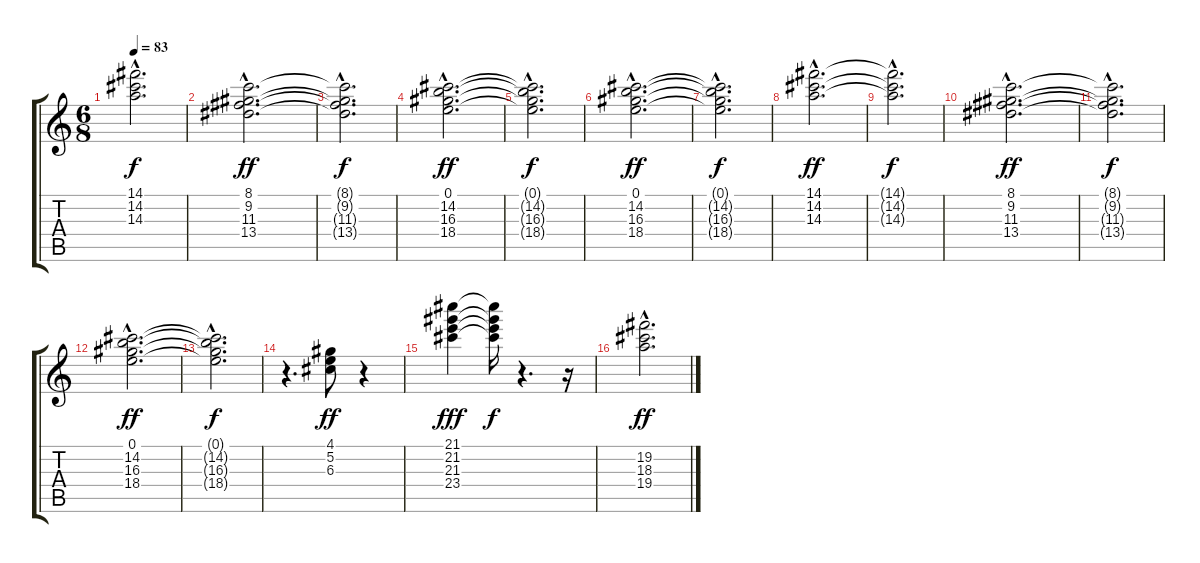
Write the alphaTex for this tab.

\track "" {instrument electricbassfinger}
\staff {score tabs}
\tuning (E4 B3 G3 D3 A2 E2) {hide}
\ts (6 8)
\tempo 83
\clef g2
\ks c
(14.1{hac t} 14.2{hac t} 14.3{hac t}).2{d dy f} |
(8.1{hac} 9.2{hac} 11.3{hac} 13.4{hac}).2{d dy ff} |
(8.1{hac t} 9.2{hac t} 11.3{hac t} 13.4{hac t}).2{d dy f} |
(0.1{hac} 14.2{hac} 16.3{hac} 18.4{hac}).2{d dy ff} |
(0.1{hac t} 14.2{hac t} 16.3{hac t} 18.4{hac t}).2{d dy f} |
(0.1{hac} 14.2{hac} 16.3{hac} 18.4{hac}).2{d dy ff} |
(0.1{hac t} 14.2{hac t} 16.3{hac t} 18.4{hac t}).2{d dy f} |
(14.1{hac} 14.2{hac} 14.3{hac}).2{d dy ff} |
(14.1{hac t} 14.2{hac t} 14.3{hac t}).2{d dy f} |
(8.1{hac} 9.2{hac} 11.3{hac} 13.4{hac}).2{d dy ff} |
(8.1{hac t} 9.2{hac t} 11.3{hac t} 13.4{hac t}).2{d dy f} |
(0.1{hac} 14.2{hac} 16.3{hac} 18.4{hac}).2{d dy ff} |
(0.1{hac t} 14.2{hac t} 16.3{hac t} 18.4{hac t}).2{d dy f} |
r.4{d} (4.1 5.2 6.3).8{dy ff} r.4 |
(21.1 21.2 21.3 23.4).4{dy fff} (21.1{t} 21.2{t} 21.3{t} 23.4{t}).16{dy f} r.4{d} r.16 |
(19.2{hac} 18.3{hac} 19.4{hac}).2{d dy ff}
